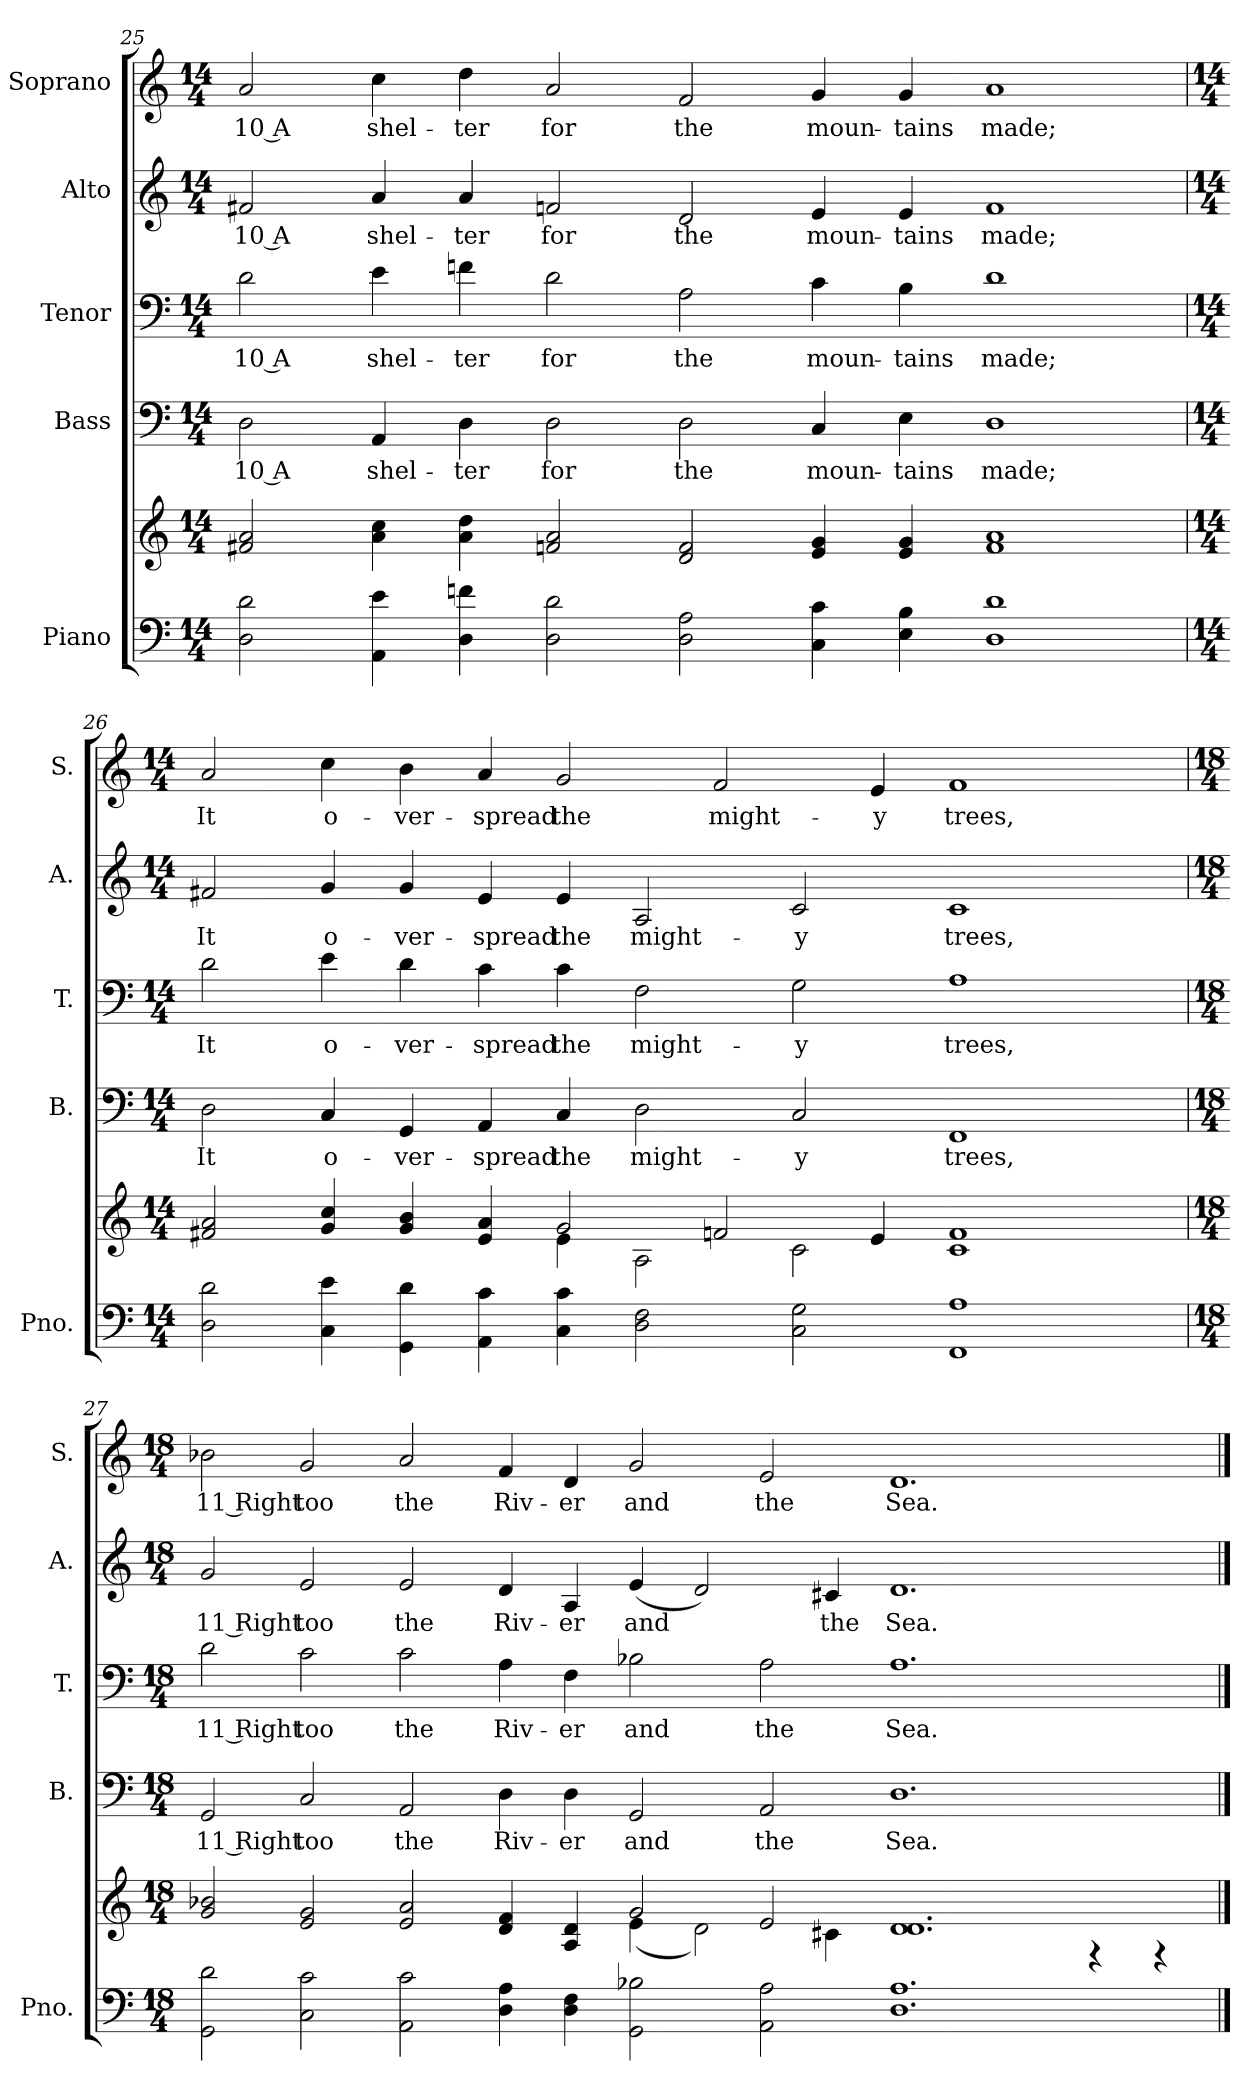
**kern	**kern	**kern	**text	**kern	**text	**kern	**text	**kern	**text
*part5	*part5	*part4	*part4	*part3	*part3	*part2	*part2	*part1	*part1
*staff6	*staff5	*staff4	*staff4	*staff3	*staff3	*staff2	*staff2	*staff1	*staff1
*I"Piano	*	*I"Bass	*	*I"Tenor	*	*I"Alto	*	*I"Soprano	*
*I'Pno.	*	*I'B.	*	*I'T.	*	*I'A.	*	*I'S.	*
!!LO:LB:g=z
*clefF4	*clefG2	*clefF4	*	*clefF4	*	*clefG2	*	*clefG2	*
*k[]	*k[]	*k[]	*	*k[]	*	*k[]	*	*k[]	*
*C:	*C:	*C:	*	*C:	*	*C:	*	*C:	*
*M14/4	*M14/4	*M14/4	*	*M14/4	*	*M14/4	*	*M14/4	*
=25	=25	=25	=25	=25	=25	=25	=25	=25	=25
!	!	!	!LO:LY:b:color=#000000	!	!	!	!	!	!
!	!	!	!	!	!LO:LY:b:color=#000000	!	!	!	!
!	!	!	!	!	!	!	!LO:LY:b:color=#000000	!	!
!	!	!	!	!	!	!	!	!	!LO:LY:b:color=#000000
2Di\ 2di	2f#Xi/ 2ai	2Di\	10 A	2di\	10 A	2f#Xi/	10 A	2ai/	10 A
!	!	!	!LO:LY:b:color=#000000	!	!	!	!	!	!
!	!	!	!	!	!LO:LY:b:color=#000000	!	!	!	!
!	!	!	!	!	!	!	!LO:LY:b:color=#000000	!	!
!	!	!	!	!	!	!	!	!	!LO:LY:b:color=#000000
4AAi\ 4ei	4ai\ 4cci	4AAi/	shel-	4ei\	shel-	4ai/	shel-	4cci\	shel-
!	!	!	!LO:LY:b:color=#000000	!	!	!	!	!	!
!	!	!	!	!	!LO:LY:b:color=#000000	!	!	!	!
!	!	!	!	!	!	!	!LO:LY:b:color=#000000	!	!
!	!	!	!	!	!	!	!	!	!LO:LY:b:color=#000000
4Di\ 4fni	4ai\ 4ddi	4Di\	-ter	4fni\	-ter	4ai/	-ter	4ddi\	-ter
!	!	!	!LO:LY:b:color=#000000	!	!	!	!	!	!
!	!	!	!	!	!LO:LY:b:color=#000000	!	!	!	!
!	!	!	!	!	!	!	!LO:LY:b:color=#000000	!	!
!	!	!	!	!	!	!	!	!	!LO:LY:b:color=#000000
2Di\ 2di	2fni/ 2ai	2Di\	for	2di\	for	2fni/	for	2ai/	for
!	!	!	!LO:LY:b:color=#000000	!	!	!	!	!	!
!	!	!	!	!	!LO:LY:b:color=#000000	!	!	!	!
!	!	!	!	!	!	!	!LO:LY:b:color=#000000	!	!
!	!	!	!	!	!	!	!	!	!LO:LY:b:color=#000000
2Di\ 2Ai	2di/ 2fi	2Di\	the	2Ai\	the	2di/	the	2fi/	the
!	!	!	!LO:LY:b:color=#000000	!	!	!	!	!	!
!	!	!	!	!	!LO:LY:b:color=#000000	!	!	!	!
!	!	!	!	!	!	!	!LO:LY:b:color=#000000	!	!
!	!	!	!	!	!	!	!	!	!LO:LY:b:color=#000000
4Ci\ 4ci	4ei/ 4gi	4Ci/	moun-	4ci\	moun-	4ei/	moun-	4gi/	moun-
!	!	!	!LO:LY:b:color=#000000	!	!	!	!	!	!
!	!	!	!	!	!LO:LY:b:color=#000000	!	!	!	!
!	!	!	!	!	!	!	!LO:LY:b:color=#000000	!	!
!	!	!	!	!	!	!	!	!	!LO:LY:b:color=#000000
4Ei\ 4Bi	4ei/ 4gi	4Ei\	-tains	4Bi\	-tains	4ei/	-tains	4gi/	-tains
!	!	!	!LO:LY:b:color=#000000	!	!	!	!	!	!
!	!	!	!	!	!LO:LY:b:color=#000000	!	!	!	!
!	!	!	!	!	!	!	!LO:LY:b:color=#000000	!	!
!	!	!	!	!	!	!	!	!	!LO:LY:b:color=#000000
1Di 1di	1fi 1ai	1Di	made;	1di	made;	1fi	made;	1ai	made;
=26	=26	=26	=26	=26	=26	=26	=26	=26	=26
*M14/4	*M14/4	*M14/4	*	*M14/4	*	*M14/4	*	*M14/4	*
*	*^	*	*	*	*	*	*	*	*
!	!	!	!	!LO:LY:b:color=#000000	!	!	!	!	!	!
!	!	!	!	!	!	!LO:LY:b:color=#000000	!	!	!	!
!	!	!	!	!	!	!	!	!LO:LY:b:color=#000000	!	!
!	!	!	!	!	!	!	!	!	!	!LO:LY:b:color=#000000
2Di\ 2di	2f#Xi/ 2ai	1ryy	2Di\	It	2di\	It	2f#Xi/	It	2ai/	It
!	!	!	!	!LO:LY:b:color=#000000	!	!	!	!	!	!
!	!	!	!	!	!	!LO:LY:b:color=#000000	!	!	!	!
!	!	!	!	!	!	!	!	!LO:LY:b:color=#000000	!	!
!	!	!	!	!	!	!	!	!	!	!LO:LY:b:color=#000000
4Ci\ 4ei	4gi/ 4cci	.	4Ci/	o-	4ei\	o-	4gi/	o-	4cci\	o-
!	!	!	!	!LO:LY:b:color=#000000	!	!	!	!	!	!
!	!	!	!	!	!	!LO:LY:b:color=#000000	!	!	!	!
!	!	!	!	!	!	!	!	!LO:LY:b:color=#000000	!	!
!	!	!	!	!	!	!	!	!	!	!LO:LY:b:color=#000000
4GGi\ 4di	4gi/ 4bi	.	4GGi/	-ver-	4di\	-ver-	4gi/	-ver-	4bi\	-ver-
!	!	!	!	!LO:LY:b:color=#000000	!	!	!	!	!	!
!	!	!	!	!	!	!LO:LY:b:color=#000000	!	!	!	!
!	!	!	!	!	!	!	!	!LO:LY:b:color=#000000	!	!
!	!	!	!	!	!	!	!	!	!	!LO:LY:b:color=#000000
4AAi\ 4ci	4ei/ 4ai	4ryy	4AAi/	-spread	4ci\	-spread	4ei/	-spread	4ai/	-spread
!	!	!	!	!LO:LY:b:color=#000000	!	!	!	!	!	!
!	!	!	!	!	!	!LO:LY:b:color=#000000	!	!	!	!
!	!	!	!	!	!	!	!	!LO:LY:b:color=#000000	!	!
!	!	!	!	!	!	!	!	!	!	!LO:LY:b:color=#000000
4Ci\ 4ci	2gi/	4ei\	4Ci/	the	4ci\	the	4ei/	the	2gi/	the
!	!	!	!	!LO:LY:b:color=#000000	!	!	!	!	!	!
!	!	!	!	!	!	!LO:LY:b:color=#000000	!	!	!	!
!	!	!	!	!	!	!	!	!LO:LY:b:color=#000000	!	!
2Di\ 2Fi	.	2Ai\	2Di\	might-	2Fi\	might-	2Ai/	might-	.	.
!	!	!	!	!	!	!	!	!	!	!LO:LY:b:color=#000000
.	2fni/	.	.	.	.	.	.	.	2fi/	might-
!	!	!	!	!LO:LY:b:color=#000000	!	!	!	!	!	!
!	!	!	!	!	!	!LO:LY:b:color=#000000	!	!	!	!
!	!	!	!	!	!	!	!	!LO:LY:b:color=#000000	!	!
2Ci\ 2Gi	.	2ci\	2Ci/	-y	2Gi\	-y	2ci/	-y	.	.
!	!	!	!	!	!	!	!	!	!	!LO:LY:b:color=#000000
.	4ei/	.	.	.	.	.	.	.	4ei/	-y
!	!	!	!	!LO:LY:b:color=#000000	!	!	!	!	!	!
!	!	!	!	!	!	!LO:LY:b:color=#000000	!	!	!	!
!	!	!	!	!	!	!	!	!LO:LY:b:color=#000000	!	!
!	!	!	!	!	!	!	!	!	!	!LO:LY:b:color=#000000
1FFi 1Ai	1ci 1fi	2ryy	1FFi	trees,	1Ai	trees,	1ci	trees,	1fi	trees,
.	.	2ryy	.	.	.	.	.	.	.	.
!!LO:PB:g=z
=27	=27	=27	=27	=27	=27	=27	=27	=27	=27	=27
*M18/4	*M18/4	*	*M18/4	*	*M18/4	*	*M18/4	*	*M18/4	*
!	!	!	!	!LO:LY:b:color=#000000	!	!	!	!	!	!
!	!	!	!	!	!	!LO:LY:b:color=#000000	!	!	!	!
!	!	!	!	!	!	!	!	!LO:LY:b:color=#000000	!	!
!	!	!	!	!	!	!	!	!	!	!LO:LY:b:color=#000000
2GGi\ 2di	2gi/ 2b-Xi	1ryy	2GGi/	11 Right	2di\	11 Right	2gi/	11 Right	2b-Xi\	11 Right
!	!	!	!	!LO:LY:b:color=#000000	!	!	!	!	!	!
!	!	!	!	!	!	!LO:LY:b:color=#000000	!	!	!	!
!	!	!	!	!	!	!	!	!LO:LY:b:color=#000000	!	!
!	!	!	!	!	!	!	!	!	!	!LO:LY:b:color=#000000
2Ci\ 2ci	2ei/ 2gi	.	2Ci/	too	2ci\	too	2ei/	too	2gi/	too
!	!	!	!	!LO:LY:b:color=#000000	!	!	!	!	!	!
!	!	!	!	!	!	!LO:LY:b:color=#000000	!	!	!	!
!	!	!	!	!	!	!	!	!LO:LY:b:color=#000000	!	!
!	!	!	!	!	!	!	!	!	!	!LO:LY:b:color=#000000
2AAi\ 2ci	2ei/ 2ai	2ryy	2AAi/	the	2ci\	the	2ei/	the	2ai/	the
!	!	!	!	!LO:LY:b:color=#000000	!	!	!	!	!	!
!	!	!	!	!	!	!LO:LY:b:color=#000000	!	!	!	!
!	!	!	!	!	!	!	!	!LO:LY:b:color=#000000	!	!
!	!	!	!	!	!	!	!	!	!	!LO:LY:b:color=#000000
4Di\ 4Ai	4di/ 4fi	2ryy	4Di\	Riv-	4Ai\	Riv-	4di/	Riv-	4fi/	Riv-
!	!	!	!	!LO:LY:b:color=#000000	!	!	!	!	!	!
!	!	!	!	!	!	!LO:LY:b:color=#000000	!	!	!	!
!	!	!	!	!	!	!	!	!LO:LY:b:color=#000000	!	!
!	!	!	!	!	!	!	!	!	!	!LO:LY:b:color=#000000
4Di\ 4Fi	4Ai/ 4di	.	4Di\	-er	4Fi\	-er	4Ai/	-er	4di/	-er
!	!	!	!	!LO:LY:b:color=#000000	!	!	!	!	!	!
!	!	!	!	!	!	!LO:LY:b:color=#000000	!	!	!	!
!	!	!	!	!	!	!	!	!LO:LY:b:color=#000000	!	!
!	!	!	!	!	!	!	!	!	!	!LO:LY:b:color=#000000
2GGi\ 2B-Xi	2gi/	(4ei\	2GGi/	and	2B-Xi\	and	(4ei/	and	2gi/	and
.	.	2di\)	.	.	.	.	2di/)	.	.	.
!	!	!	!	!LO:LY:b:color=#000000	!	!	!	!	!	!
!	!	!	!	!	!	!LO:LY:b:color=#000000	!	!	!	!
!	!	!	!	!	!	!	!	!	!	!LO:LY:b:color=#000000
2AAi\ 2Ai	2ei/	.	2AAi/	the	2Ai\	the	.	.	2ei/	the
!	!	!	!	!	!	!	!	!LO:LY:b:color=#000000	!	!
.	.	4c#Xi\	.	.	.	.	4c#Xi/	the	.	.
!	!	!	!	!LO:LY:b:color=#000000	!	!	!	!	!	!
!	!	!	!	!	!	!LO:LY:b:color=#000000	!	!	!	!
!	!	!	!	!	!	!	!	!LO:LY:b:color=#000000	!	!
!	!	!	!	!	!	!	!	!	!	!LO:LY:b:color=#000000
1.Di 1.Ai	1.di 1.di	2ryy	1.Di	Sea.	1.Ai	Sea.	1.di	Sea.	1.di	Sea.
.	.	2ryy	.	.	.	.	.	.	.	.
.	.	4r	.	.	.	.	.	.	.	.
.	.	4r	.	.	.	.	.	.	.	.
*	*v	*v	*	*	*	*	*	*	*	*
==	==	==	==	==	==	==	==	==	==
*-	*-	*-	*-	*-	*-	*-	*-	*-	*-
